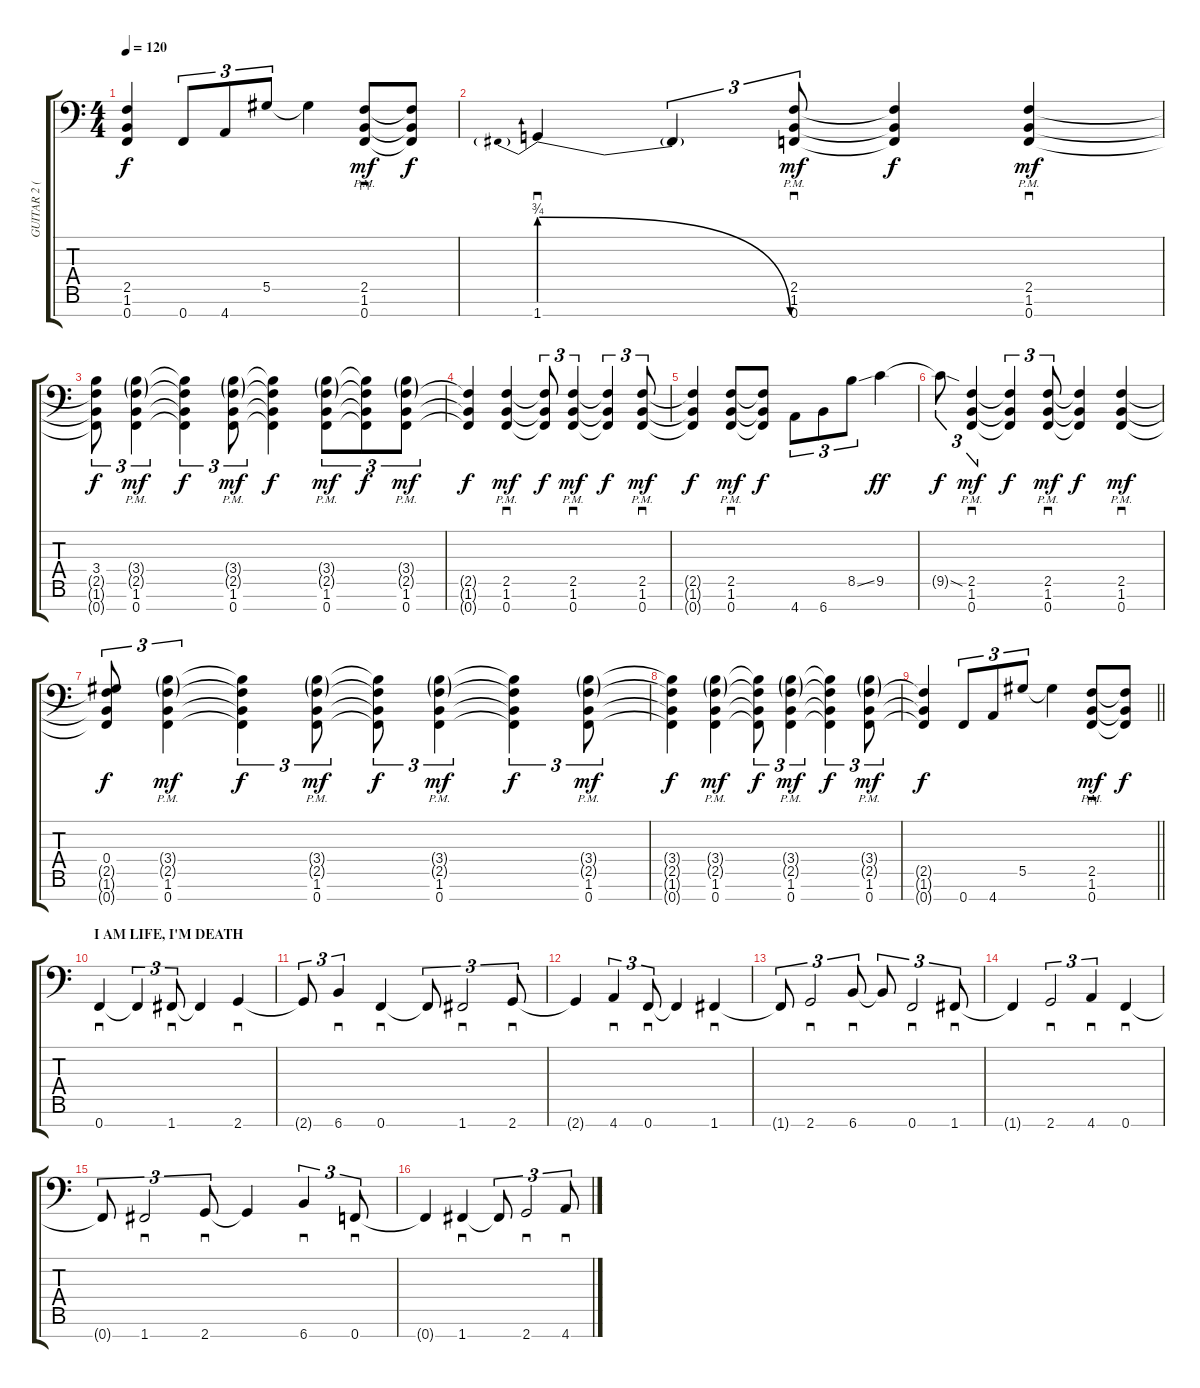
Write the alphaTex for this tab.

\track ("GUITAR 2 (Marten Hagstrom)" "GUITAR 2 (") {instrument distortionguitar}
\staff {score tabs}
\tuning (Bb3 F3 Db3 Ab2 Eb2 Bb1 F1) {hide}
\ts (4 4)
\tempo 120
\clef f4
\ks c
(2.5{t} 1.6{t} 0.7{t}).4{dy f} 0.7.8{tu (3 2)} 4.7.8{tu (3 2)} 5.5.8{tu (3 2)} 5.5{t}.4 (2.5{pm} 1.6{pm} 0.7{pm}).8{sd dy mf} (2.5{t} 1.6{t} 0.7{t}).8{dy f} |
1.7{be (prebendrelease 0 3 60 0)}.4{sd} 1.7{t}.4{tu (3 2)} (2.5{pm} 1.6{pm} 0.7{pm}).8{sd tu (3 2) dy mf} (2.5{t} 1.6{t} 0.7{t}).4{dy f} (2.5{pm} 1.6{pm} 0.7{pm}).4{sd dy mf} |
(3.4{t} 2.5{t} 1.6{t} 0.7{t}).8{tu (3 2) dy f} (3.4{g} 2.5{g pm} 1.6{pm} 0.7{pm}).4{tu (3 2) dy mf} (3.4{t} 2.5{t} 1.6{t} 0.7{t}).4{tu (3 2) dy f} (3.4{g} 2.5{g pm} 1.6{pm} 0.7{pm}).8{tu (3 2) dy mf} (3.4{t} 2.5{t} 1.6{t} 0.7{t}).4{dy f} (3.4{g} 2.5{g pm} 1.6{pm} 0.7{pm}).8{tu (3 2) dy mf} (3.4{t} 2.5{t} 1.6{t} 0.7{t}).8{tu (3 2) dy f} (3.4{g} 2.5{g pm} 1.6{pm} 0.7{pm}).8{tu (3 2) dy mf} |
(2.5{t} 1.6{t} 0.7{t}).4{dy f} (2.5{pm} 1.6{pm} 0.7{pm}).4{sd dy mf} (2.5{t} 1.6{t} 0.7{t}).8{tu (3 2) dy f} (2.5{pm} 1.6{pm} 0.7{pm}).4{sd tu (3 2) dy mf} (2.5{t} 1.6{t} 0.7{t}).4{tu (3 2) dy f} (2.5{pm} 1.6{pm} 0.7{pm}).8{sd tu (3 2) dy mf} |
(2.5{t} 1.6{t} 0.7{t}).4{dy f} (2.5{pm} 1.6{pm} 0.7{pm}).8{sd dy mf} (2.5{t} 1.6{t} 0.7{t}).8{dy f} 4.7.8{tu (3 2)} 6.7.8{tu (3 2)} 8.5{ss}.8{tu (3 2)} 9.5.4{dy ff} |
9.5{sod t}.8{tu (3 2) dy f} (2.5{pm} 1.6{pm} 0.7{pm}).4{sd tu (3 2) dy mf} (2.5{t} 1.6{t} 0.7{t}).4{tu (3 2) dy f} (2.5{pm} 1.6{pm} 0.7{pm}).8{sd tu (3 2) dy mf} (2.5{t} 1.6{t} 0.7{t}).4{dy f} (2.5{pm} 1.6{pm} 0.7{pm}).4{sd dy mf} |
(0.4 2.5{t} 1.6{t} 0.7{t}).8{tu (3 2) dy f} (3.4{g} 2.5{g pm} 1.6{pm} 0.7{pm}).4{tu (3 2) dy mf} (3.4{t} 2.5{t} 1.6{t} 0.7{t}).4{tu (3 2) dy f} (3.4{g} 2.5{g pm} 1.6{pm} 0.7{pm}).8{tu (3 2) dy mf} (3.4{t} 2.5{t} 1.6{t} 0.7{t}).8{tu (3 2) dy f} (3.4{g} 2.5{g pm} 1.6{pm} 0.7{pm}).4{tu (3 2) dy mf} (3.4{t} 2.5{t} 1.6{t} 0.7{t}).4{tu (3 2) dy f} (3.4{g} 2.5{g pm} 1.6{pm} 0.7{pm}).8{tu (3 2) dy mf} |
(3.4{t} 2.5{t} 1.6{t} 0.7{t}).4{dy f} (3.4{g} 2.5{g pm} 1.6{pm} 0.7{pm}).4{dy mf} (3.4{t} 2.5{t} 1.6{t} 0.7{t}).8{tu (3 2) dy f} (3.4{g} 2.5{g pm} 1.6{pm} 0.7{pm}).4{tu (3 2) dy mf} (3.4{t} 2.5{t} 1.6{t} 0.7{t}).4{tu (3 2) dy f} (3.4{g} 2.5{g pm} 1.6{pm} 0.7{pm}).8{tu (3 2) dy mf} |
\barLineRight lightlight
(2.5{t} 1.6{t} 0.7{t}).4{dy f} 0.7.8{tu (3 2)} 4.7.8{tu (3 2)} 5.5.8{tu (3 2)} 5.5{t}.4 (2.5{pm} 1.6{pm} 0.7{pm}).8{sd dy mf} (2.5{t} 1.6{t} 0.7{t}).8{dy f} |
\section ("" "I AM LIFE, I'M DEATH")
0.7.4{sd} 0.7{t}.4{tu (3 2)} 1.7.8{sd tu (3 2)} 1.7{t}.4 2.7.4{sd} |
2.7{t}.8{tu (3 2)} 6.7.4{sd tu (3 2)} 0.7.4{sd} 0.7{t}.8{tu (3 2)} 1.7.2{sd tu (3 2)} 2.7.8{sd tu (3 2)} |
2.7{t}.4 4.7.4{sd tu (3 2)} 0.7.8{sd tu (3 2)} 0.7{t}.4 1.7.4{sd} |
1.7{t}.8{tu (3 2)} 2.7.2{sd tu (3 2)} 6.7.8{sd tu (3 2)} 6.7{t}.8{tu (3 2)} 0.7.2{sd tu (3 2)} 1.7.8{sd tu (3 2)} |
1.7{t}.4 2.7.2{sd tu (3 2)} 4.7.4{sd tu (3 2)} 0.7.4{sd} |
0.7{t}.8{tu (3 2)} 1.7.2{sd tu (3 2)} 2.7.8{sd tu (3 2)} 2.7{t}.4 6.7.4{sd tu (3 2)} 0.7.8{sd tu (3 2)} |
0.7{t}.4 1.7.4{sd} 1.7{t}.8{tu (3 2)} 2.7.2{sd tu (3 2)} 4.7.8{sd tu (3 2)}
